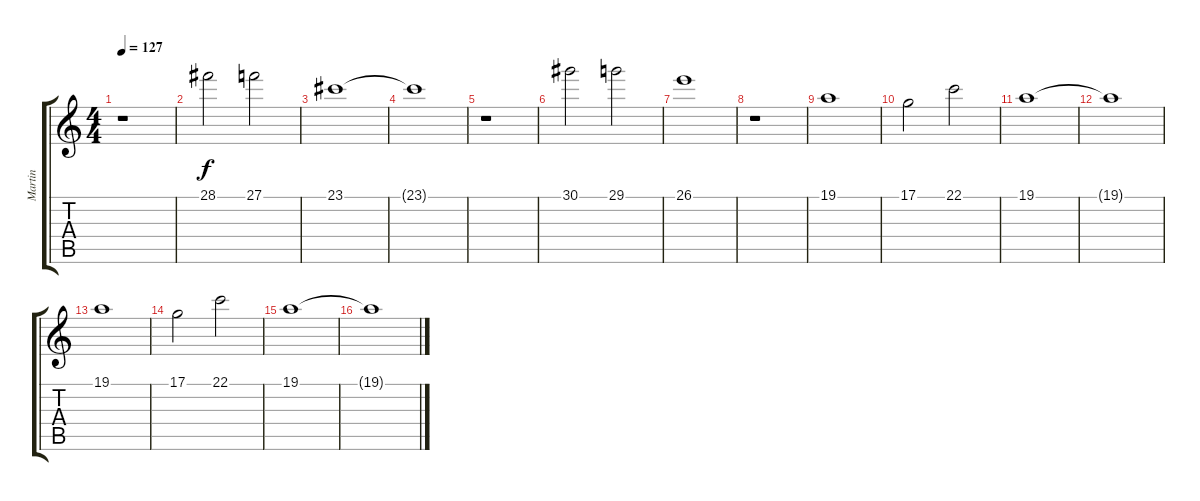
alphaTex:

\track ("Martin" "Martin") {instrument stringensemble1}
\staff {score tabs}
\tuning (D4 A3 F3 C3 G2 D2) {hide}
\ts (4 4)
\tempo 127
\clef g2
\ks c
r.1{dy f} |
28.1.2 27.1.2 |
23.1.1 |
23.1{t}.1 |
r.1 |
30.1.2 29.1.2 |
26.1.1 |
r.1 |
19.1.1 |
17.1.2 22.1.2 |
19.1.1 |
19.1{t}.1 |
19.1.1 |
17.1.2 22.1.2 |
19.1.1 |
19.1{t}.1
